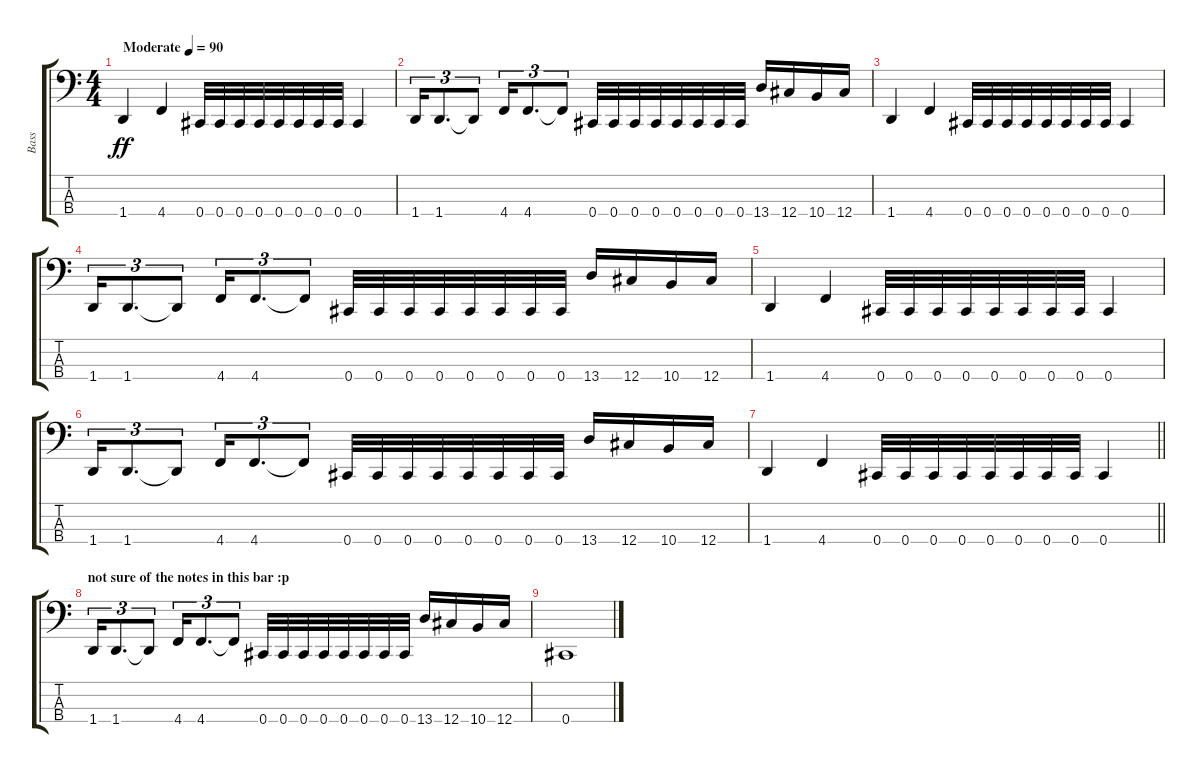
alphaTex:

\track ("Bass" "Bass") {instrument electricbasspick}
\staff {score tabs}
\tuning (Gb2 Db2 Ab1 Db1) {hide}
\ts (4 4)
\tempo (90 "Moderate")
\clef f4
\ks c
1.4.4{dy ff instrument electricbasspick} 4.4.4 0.4.32 0.4.32 0.4.32 0.4.32 0.4.32 0.4.32 0.4.32 0.4.32 0.4.4 |
1.4.16{tu (3 2)} 1.4.8{d tu (3 2)} 1.4{t}.8{tu (3 2)} 4.4.16{tu (3 2)} 4.4.8{d tu (3 2)} 4.4{t}.8{tu (3 2)} 0.4.32 0.4.32 0.4.32 0.4.32 0.4.32 0.4.32 0.4.32 0.4.32 13.4.16 12.4.16 10.4.16 12.4.16 |
1.4.4 4.4.4 0.4.32 0.4.32 0.4.32 0.4.32 0.4.32 0.4.32 0.4.32 0.4.32 0.4.4 |
1.4.16{tu (3 2)} 1.4.8{d tu (3 2)} 1.4{t}.8{tu (3 2)} 4.4.16{tu (3 2)} 4.4.8{d tu (3 2)} 4.4{t}.8{tu (3 2)} 0.4.32 0.4.32 0.4.32 0.4.32 0.4.32 0.4.32 0.4.32 0.4.32 13.4.16 12.4.16 10.4.16 12.4.16 |
1.4.4 4.4.4 0.4.32 0.4.32 0.4.32 0.4.32 0.4.32 0.4.32 0.4.32 0.4.32 0.4.4 |
1.4.16{tu (3 2)} 1.4.8{d tu (3 2)} 1.4{t}.8{tu (3 2)} 4.4.16{tu (3 2)} 4.4.8{d tu (3 2)} 4.4{t}.8{tu (3 2)} 0.4.32 0.4.32 0.4.32 0.4.32 0.4.32 0.4.32 0.4.32 0.4.32 13.4.16 12.4.16 10.4.16 12.4.16 |
\barLineRight lightlight
1.4.4 4.4.4 0.4.32 0.4.32 0.4.32 0.4.32 0.4.32 0.4.32 0.4.32 0.4.32 0.4.4 |
\section ("" "not sure of the notes in this bar :p")
1.4.16{tu (3 2)} 1.4.8{d tu (3 2)} 1.4{t}.8{tu (3 2)} 4.4.16{tu (3 2)} 4.4.8{d tu (3 2)} 4.4{t}.8{tu (3 2)} 0.4.32 0.4.32 0.4.32 0.4.32 0.4.32 0.4.32 0.4.32 0.4.32 13.4.16 12.4.16 10.4.16 12.4.16 |
0.4.1{volume 9}
